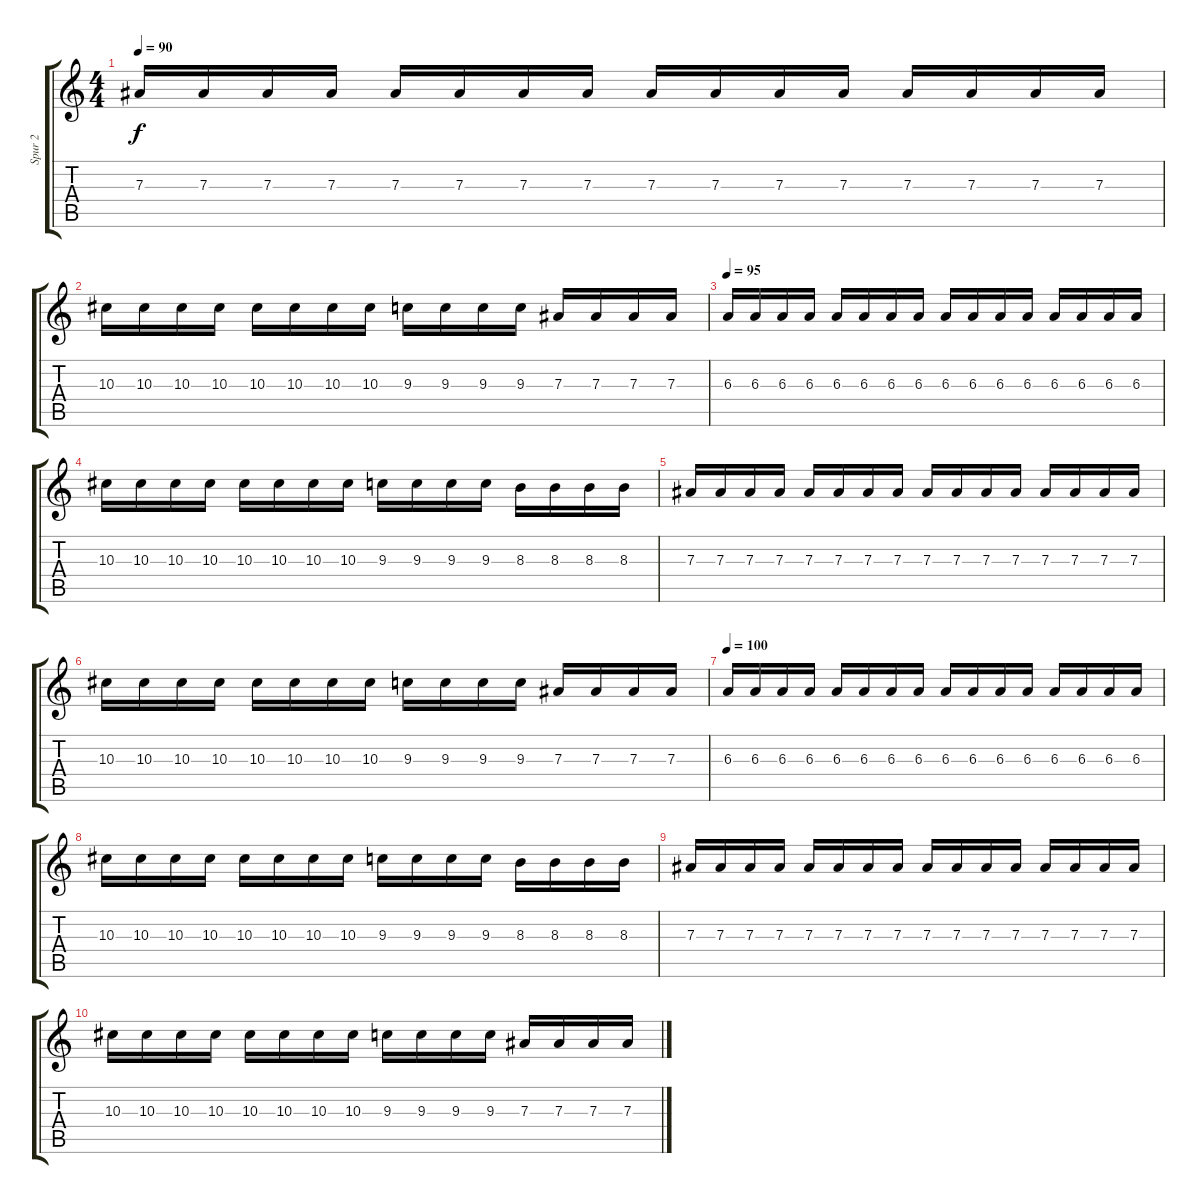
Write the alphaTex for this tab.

\track ("Spur 2" "Spur 2") {instrument overdrivenguitar}
\staff {score tabs}
\tuning (C4 G3 Eb3 Bb2 F2 C2) {hide}
\ts (4 4)
\tempo 90
\clef g2
\ks c
7.3.16{dy f} 7.3.16 7.3.16 7.3.16 7.3.16 7.3.16 7.3.16 7.3.16 7.3.16 7.3.16 7.3.16 7.3.16 7.3.16 7.3.16 7.3.16 7.3.16 |
10.3.16 10.3.16 10.3.16 10.3.16 10.3.16 10.3.16 10.3.16 10.3.16 9.3.16 9.3.16 9.3.16 9.3.16 7.3.16 7.3.16 7.3.16 7.3.16 |
\tempo 95
6.3.16{volume 8} 6.3.16 6.3.16 6.3.16 6.3.16 6.3.16 6.3.16 6.3.16 6.3.16 6.3.16 6.3.16 6.3.16 6.3.16 6.3.16 6.3.16 6.3.16 |
10.3.16 10.3.16 10.3.16 10.3.16 10.3.16 10.3.16 10.3.16 10.3.16 9.3.16 9.3.16 9.3.16 9.3.16 8.3.16 8.3.16 8.3.16 8.3.16 |
7.3.16 7.3.16 7.3.16 7.3.16 7.3.16 7.3.16 7.3.16 7.3.16 7.3.16 7.3.16 7.3.16 7.3.16 7.3.16 7.3.16 7.3.16 7.3.16 |
10.3.16 10.3.16 10.3.16 10.3.16 10.3.16 10.3.16 10.3.16 10.3.16 9.3.16 9.3.16 9.3.16 9.3.16 7.3.16 7.3.16 7.3.16 7.3.16 |
\tempo 100
6.3.16{volume 8} 6.3.16 6.3.16 6.3.16 6.3.16 6.3.16 6.3.16 6.3.16 6.3.16 6.3.16 6.3.16 6.3.16 6.3.16 6.3.16 6.3.16 6.3.16 |
10.3.16 10.3.16 10.3.16 10.3.16 10.3.16 10.3.16 10.3.16 10.3.16 9.3.16 9.3.16 9.3.16 9.3.16 8.3.16 8.3.16 8.3.16 8.3.16 |
7.3.16 7.3.16 7.3.16 7.3.16 7.3.16 7.3.16 7.3.16 7.3.16 7.3.16 7.3.16 7.3.16 7.3.16 7.3.16 7.3.16 7.3.16 7.3.16 |
10.3.16 10.3.16 10.3.16 10.3.16 10.3.16 10.3.16 10.3.16 10.3.16 9.3.16 9.3.16 9.3.16 9.3.16 7.3.16 7.3.16 7.3.16 7.3.16
